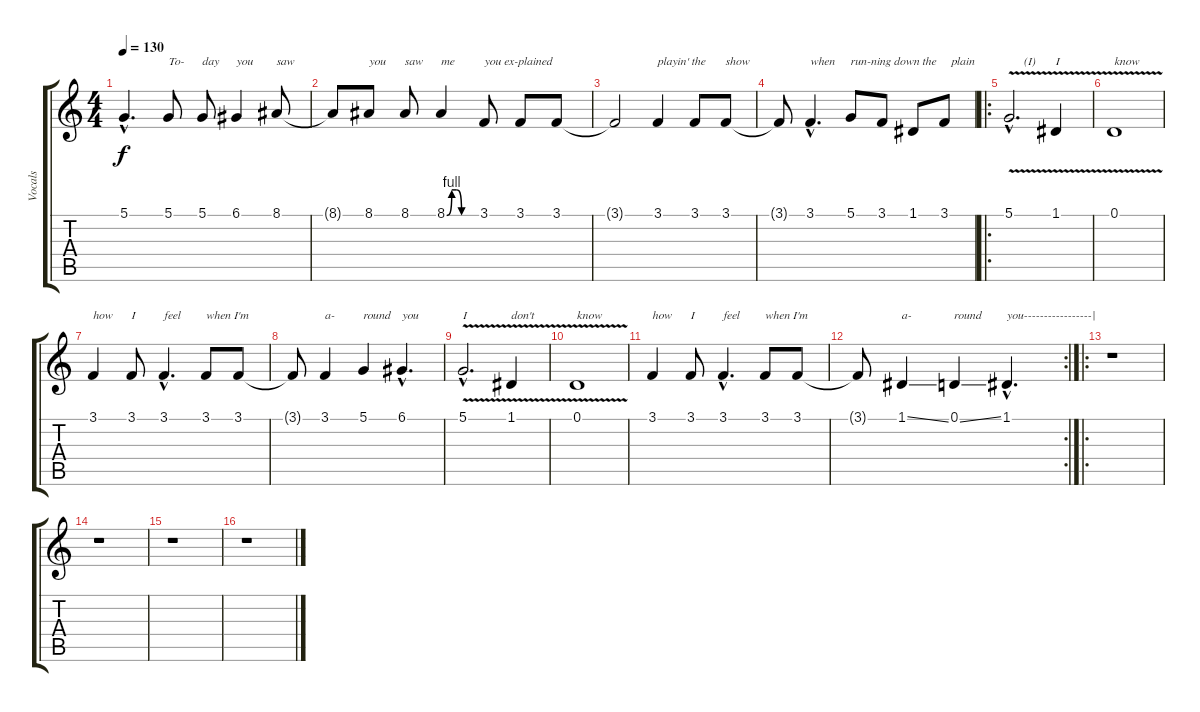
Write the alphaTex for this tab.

\track ("Vocals" "Vocals") {instrument flute}
\staff {score tabs}
\tuning (D4 A3 F3 C3 G2 C2) {hide}
\ts (4 4)
\tempo 130
\clef g2
\ks c
5.1{hac}.4{d dy f} 5.1.8{txt "To-"} 5.1.8{txt "day"} 6.1.4{txt "you"} 8.1.8{txt "saw"} |
8.1{t}.8 8.1.8{txt "you"} 8.1.8{txt "saw"} 8.1{be (custom 0 0 10 4 20 4 30 0 40 0 60 0)}.4{txt "me"} 3.1.8{txt "you ex-plained"} 3.1.8 3.1.8 |
3.1{t}.2 3.1.4{txt "playin' the"} 3.1.8 3.1.8{txt "show"} |
3.1{t}.8 3.1{hac}.4{d txt "when"} 5.1.8{txt "run-ning down the     plain"} 3.1.8 1.1.8 3.1.8 |
\ro
5.1{v hac}.2{d txt "     (I)"} 1.1{v}.4{txt "I"} |
0.1{v}.1{txt "know"} |
3.1.4{txt "how"} 3.1.8{txt "I"} 3.1{hac}.4{d txt "feel"} 3.1.8{txt "when I'm"} 3.1.8 |
3.1{t}.8 3.1.4{txt "a-"} 5.1.4{txt "round"} 6.1{hac}.4{d txt "you"} |
5.1{v hac}.2{d txt "I"} 1.1{v}.4{txt "don't"} |
0.1{v}.1{txt "know"} |
3.1.4{txt "how"} 3.1.8{txt "I"} 3.1{hac}.4{d txt "feel"} 3.1.8{txt "when I'm"} 3.1.8 |
\rc 2
3.1{t}.8 1.1{ss}.4{txt "a-"} 0.1{ss}.4{txt "round"} 1.1{hac}.4{d txt "you-----------------|"} |
\ro
r.1 |
r.1 |
r.1 |
r.1
